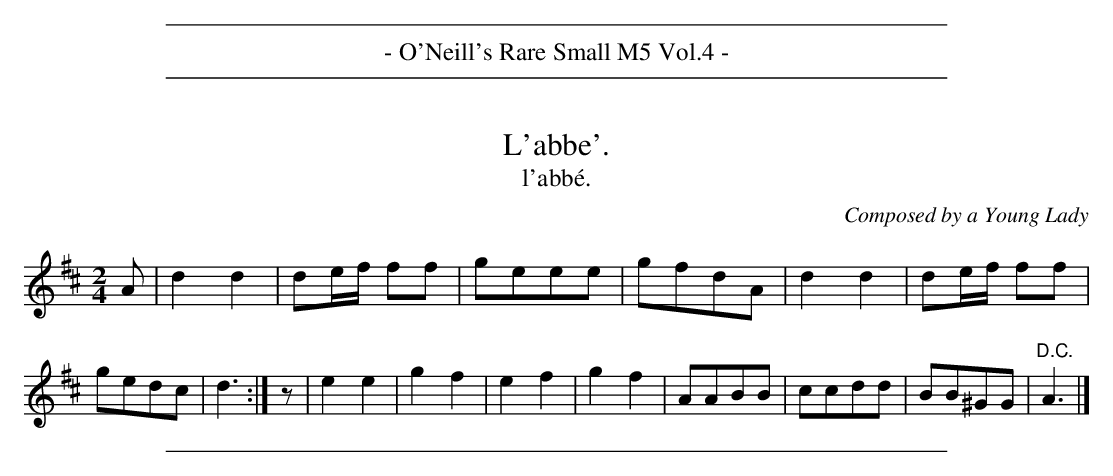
X:1
T: L'abbe'.
T: l'abb\'e.
O: Composed by a Young Lady
M: 2/4
L: 1/8
K: D
A | d2d2 | de/f/ ff | geee | gfdA | d2d2 | de/f/ ff | gedc | d3 :|\
z | e2e2 | g2f2 | e2f2 | g2f2 | AABB | ccdd | BB^GG | "^D.C."A3 |]
